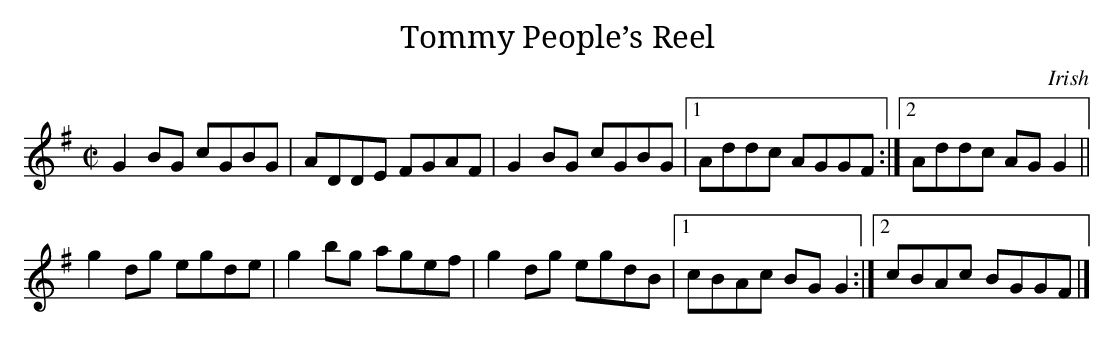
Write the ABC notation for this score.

X:1
T:Tommy People’s Reel
M:C|
K:G
G2 BG cGBG | ADDE FGAF | G2 BG cGBG |1 Addc AGGF :|2 Addc AG G2 ||
g2 dg egde | g2 bg agef | g2 dg egdB |1 cBAc BG G2 :|2 cBAc BGGF |]
